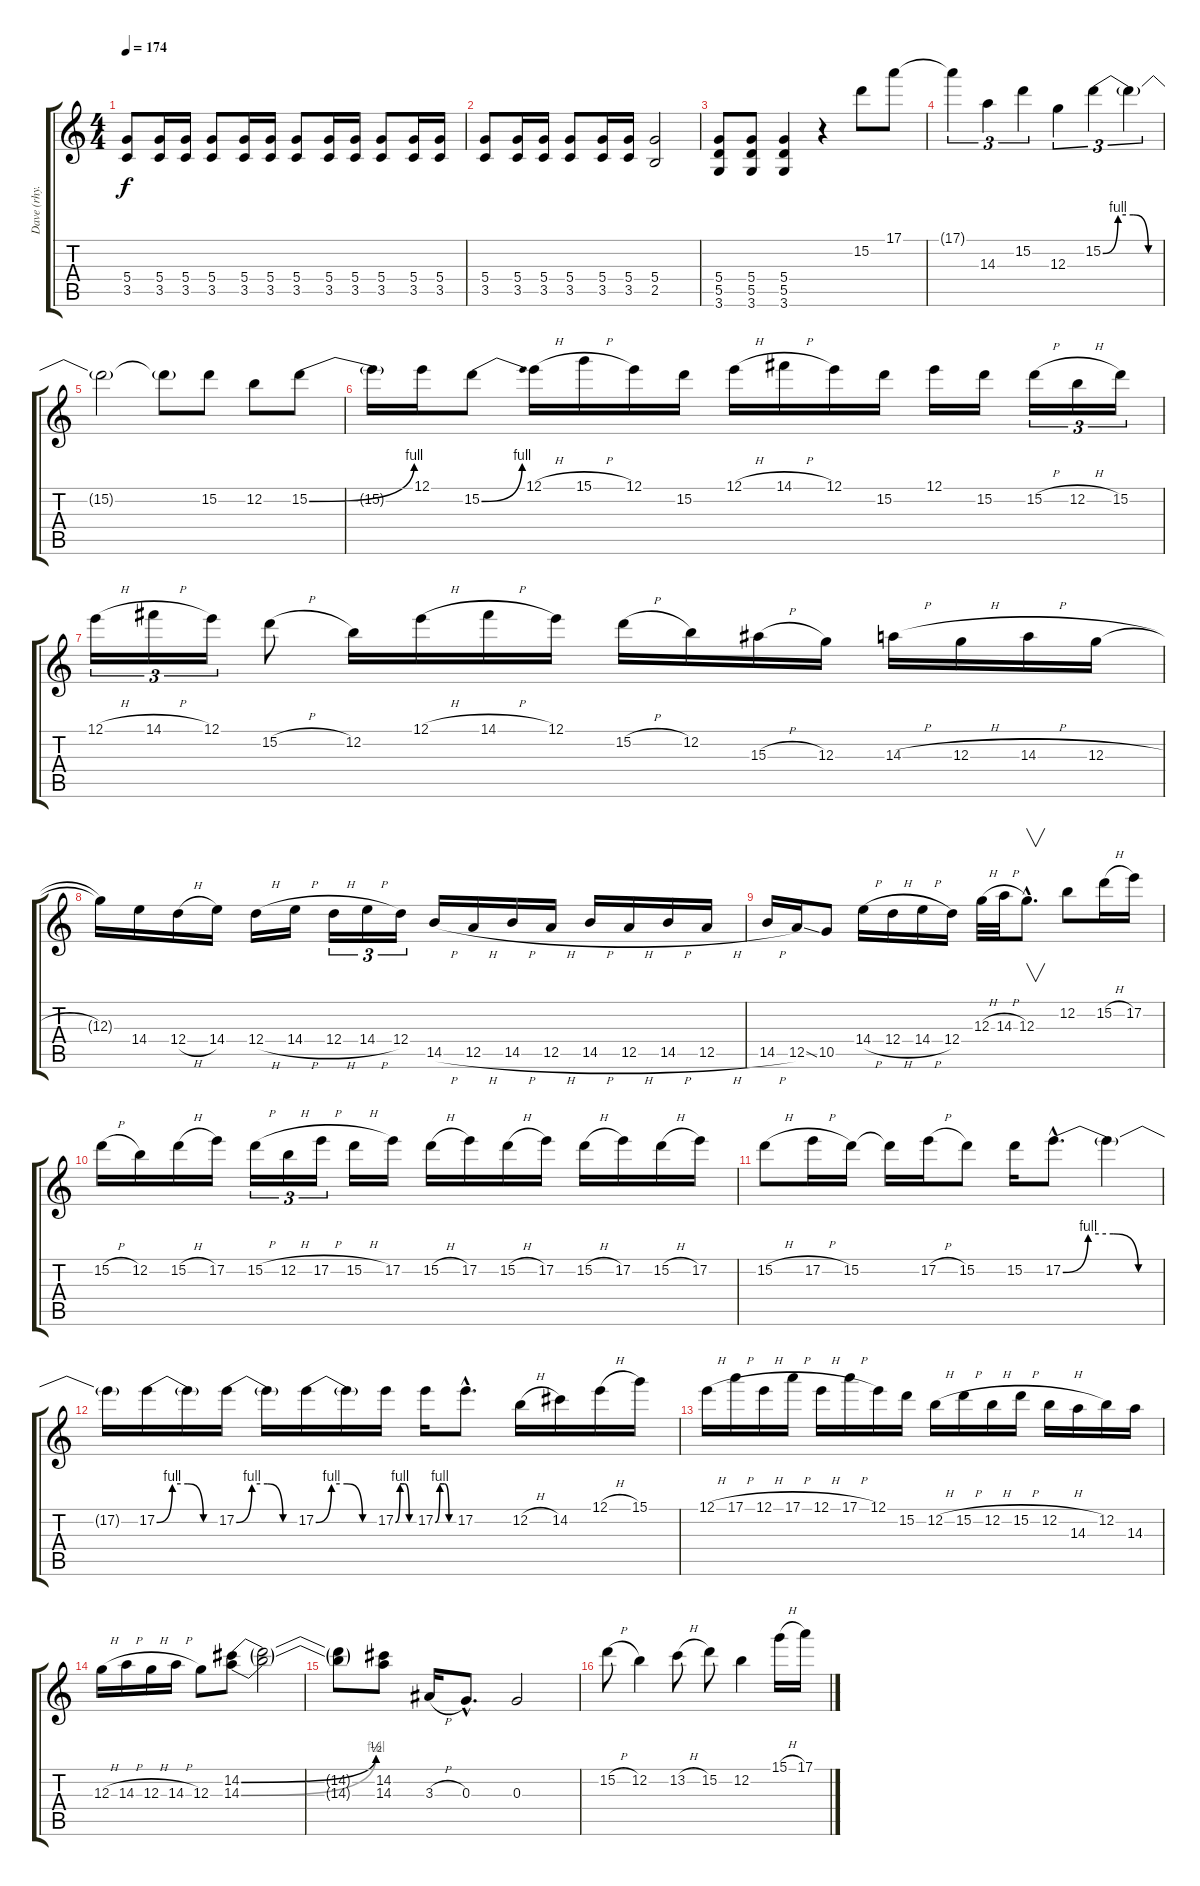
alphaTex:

\track ("Dave (rhy. guitar + solo)" "Dave (rhy.") {instrument distortionguitar}
\staff {score tabs}
\tuning (E4 B3 G3 D3 A2 E2) {hide}
\ts (4 4)
\tempo 174
\clef g2
\ks c
(5.4 3.5).8{dy f} (5.4 3.5).16 (5.4 3.5).16 (5.4 3.5).8 (5.4 3.5).16 (5.4 3.5).16 (5.4 3.5).8 (5.4 3.5).16 (5.4 3.5).16 (5.4 3.5).8 (5.4 3.5).16 (5.4 3.5).16 |
(5.4 3.5).8 (5.4 3.5).16 (5.4 3.5).16 (5.4 3.5).8 (5.4 3.5).16 (5.4 3.5).16 (5.4 2.5).2 |
(5.4 5.5 3.6).8 (5.4 5.5 3.6).8 (5.4 5.5 3.6).4 r.4 15.2.8{volume 9} 17.1.8 |
17.1{t}.4{tu (3 2)} 14.3.4{tu (3 2)} 15.2.4{tu (3 2)} 12.3.4{tu (3 2)} 15.2{be (custom 0 0 15 4 30 4 45 0 60 0)}.4{tu (3 2)} 15.2{t}.4{tu (3 2)} |
15.2{t}.2 15.2{t}.8 15.2.8 12.2.8 15.2{be (bend 0 0 60 4)}.8 |
15.2{t}.16 12.1.16 15.2{be (bend 0 0 60 4)}.8 12.1{h}.16 15.1{h}.16 12.1.16 15.2.16 12.1{h}.16 14.1{h}.16 12.1.16 15.2.16 12.1.16 15.2.16 15.2{h}.16{tu (3 2)} 12.2{h}.16{tu (3 2)} 15.2.16{tu (3 2)} |
12.1{h}.16{tu (3 2)} 14.1{h}.16{tu (3 2)} 12.1.16{tu (3 2)} 15.2{h}.8 12.2.16 12.1{h}.16 14.1{h}.16 12.1.16 15.2{h}.16 12.2.16 15.3{h}.16 12.3.16 14.3{h}.16 12.3{h}.16 14.3{h}.16 12.3{h}.16 |
12.3{t}.16 14.4.16 12.4{h}.16 14.4.16 12.4{h}.16 14.4{h}.16 12.4{h}.16{tu (3 2)} 14.4{h}.16{tu (3 2)} 12.4.16{tu (3 2)} 14.5{h}.16 12.5{h}.16 14.5{h}.16 12.5{h}.16 14.5{h}.16 12.5{h}.16 14.5{h}.16 12.5{h}.16 |
14.5{h}.16 12.5{ss}.16 10.5.8 14.4{h}.16 12.4{h}.16 14.4{h}.16 12.4.16 12.3{h}.32 14.3{h}.32 12.3{hac}.8{v d} 12.2.8 15.2{h}.16 17.2.16 |
15.2{h}.16 12.2.16 15.2{h}.16 17.2.16 15.2{h}.16{tu (3 2)} 12.2{h}.16{tu (3 2)} 17.2{h}.16{tu (3 2)} 15.2{h}.16 17.2.16 15.2{h}.16 17.2.16 15.2{h}.16 17.2.16 15.2{h}.16 17.2.16 15.2{h}.16 17.2.16 |
15.2{h}.8 17.2{h}.16 15.2.16 15.2{t}.16 17.2{h}.16 15.2.8 15.2.16 17.2{be (custom 0 0 15 4 30 4 45 0 60 0) hac}.8{d} 17.2{t}.4 |
17.2{t}.16 17.2{be (custom 0 0 15 4 30 4 45 0 60 0)}.16 17.2{t}.16 17.2{be (custom 0 0 15 4 30 4 45 0 60 0)}.16 17.2{t}.16 17.2{be (custom 0 0 15 4 30 4 45 0 60 0)}.16 17.2{t}.16 17.2{be (custom 0 0 15 4 30 4 45 0 60 0)}.16 17.2{be (custom 0 0 15 4 30 4 45 0 60 0)}.16 17.2{hac}.8{d} 12.2{h}.16 14.2.16 12.1{h}.16 15.1.16 |
12.1{h}.16 17.1{h}.16 12.1{h}.16 17.1{h}.16 12.1{h}.16 17.1{h}.16 12.1.16 15.2.16 12.2{h}.16 15.2{h}.16 12.2{h}.16 15.2{h}.16 12.2{h}.16 14.3.16 12.2.16 14.3.16 |
12.3{h}.16 14.3{h}.16 12.3{h}.16 14.3{h}.16 12.3.8 (14.2{be (bend 0 0 60 2)} 14.3{be (bend 0 0 60 4)}).8 (14.2{t} 14.3{t}).2 |
(14.2{t} 14.3{t}).8 (14.2 14.3).8 3.3{h}.16 0.3{hac}.8{d} 0.3.2 |
15.2{h}.8 12.2.4 13.2{h}.8 15.2.8 12.2.4 15.1{h}.16 17.1.16
